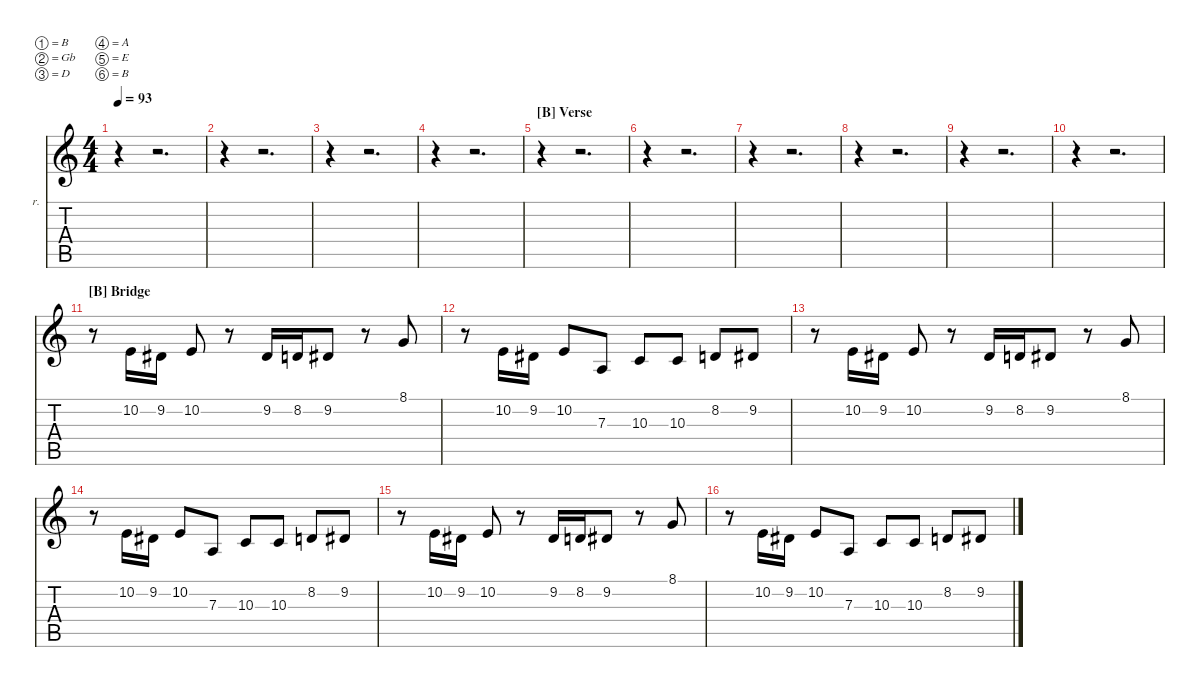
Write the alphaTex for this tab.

\defaultSystemsLayout 4
\hideDynamics
\bracketExtendMode nobrackets
\firstSystemTrackNameOrientation horizontal
\otherSystemsTrackNameOrientation horizontal
\track ("2nd Vocals" "r.") {solo instrument synthvoice}
\staff {score tabs}
\tuning (B3 Gb3 D3 A2 E2 B1)
\ts (4 4)
\scale
0.990621
\tempo 93
\accidentals auto
\clef g2
\ottava regular
\simile none
\ks c
r.4{dy f beam Down} r.2{d beam Down} |
\scale
0.948516 r.4{beam Down} r.2{d beam Down} |
\scale
0.948516 r.4{beam Down} r.2{d beam Down} |
\scale
1.09919 r.4{beam Down} r.2{d beam Down} |
\section ("B" "Verse")
\scale
0.977463 r.4{beam Down} r.2{d beam Down} |
\scale
0.945884 r.4{beam Down} r.2{d beam Down} |
\scale
0.977463 r.4{beam Down} r.2{d beam Down} |
\scale
1.06761 r.4{beam Down} r.2{d beam Down} |
\scale
1.09129 r.4{beam Down} r.2{d beam Down} |
\scale
0.969568 r.4{beam Down} r.2{d beam Down} |
\section ("B" "Bridge")
\scale
0.969568 r.8{beam Down} 10.2.16{beam Up} 9.2{acc #}.16{beam Up} 10.2.8{beam Up} r.8{beam Up} 9.2{acc #}.16{beam Up} 8.2.16{beam Up} 9.2{acc #}.8{beam Up} r.8{beam Up} 8.1.8{beam Up} |
\scale
0.969568 r.8{beam Down} 10.2.16{beam Up} 9.2{acc #}.16{beam Up} 10.2.8{beam Up} 7.3.8{beam Up} 10.3.8{beam Up} 10.3.8{beam Up} 8.2.8{beam Up} 9.2{acc #}.8{beam Up} |
\scale
1.09129 r.8{beam Down} 10.2.16{beam Up} 9.2{acc #}.16{beam Up} 10.2.8{beam Up} r.8{beam Up} 9.2{acc #}.16{beam Up} 8.2.16{beam Up} 9.2{acc #}.8{beam Up} r.8{beam Up} 8.1.8{beam Up} |
\scale
0.969568 r.8{beam Down} 10.2.16{beam Up} 9.2{acc #}.16{beam Up} 10.2.8{beam Up} 7.3.8{beam Up} 10.3.8{beam Up} 10.3.8{beam Up} 8.2.8{beam Up} 9.2{acc #}.8{beam Up} |
\scale
0.969568 r.8{beam Down} 10.2.16{beam Up} 9.2{acc #}.16{beam Up} 10.2.8{beam Up} r.8{beam Up} 9.2{acc #}.16{beam Up} 8.2.16{beam Up} 9.2{acc #}.8{beam Up} r.8{beam Up} 8.1.8{beam Up} |
\scale
1.09129 r.8{beam Down} 10.2.16{beam Up} 9.2{acc #}.16{beam Up} 10.2.8{beam Up} 7.3.8{beam Up} 10.3.8{beam Up} 10.3.8{beam Up} 8.2.8{beam Up} 9.2{acc #}.8{beam Up}
